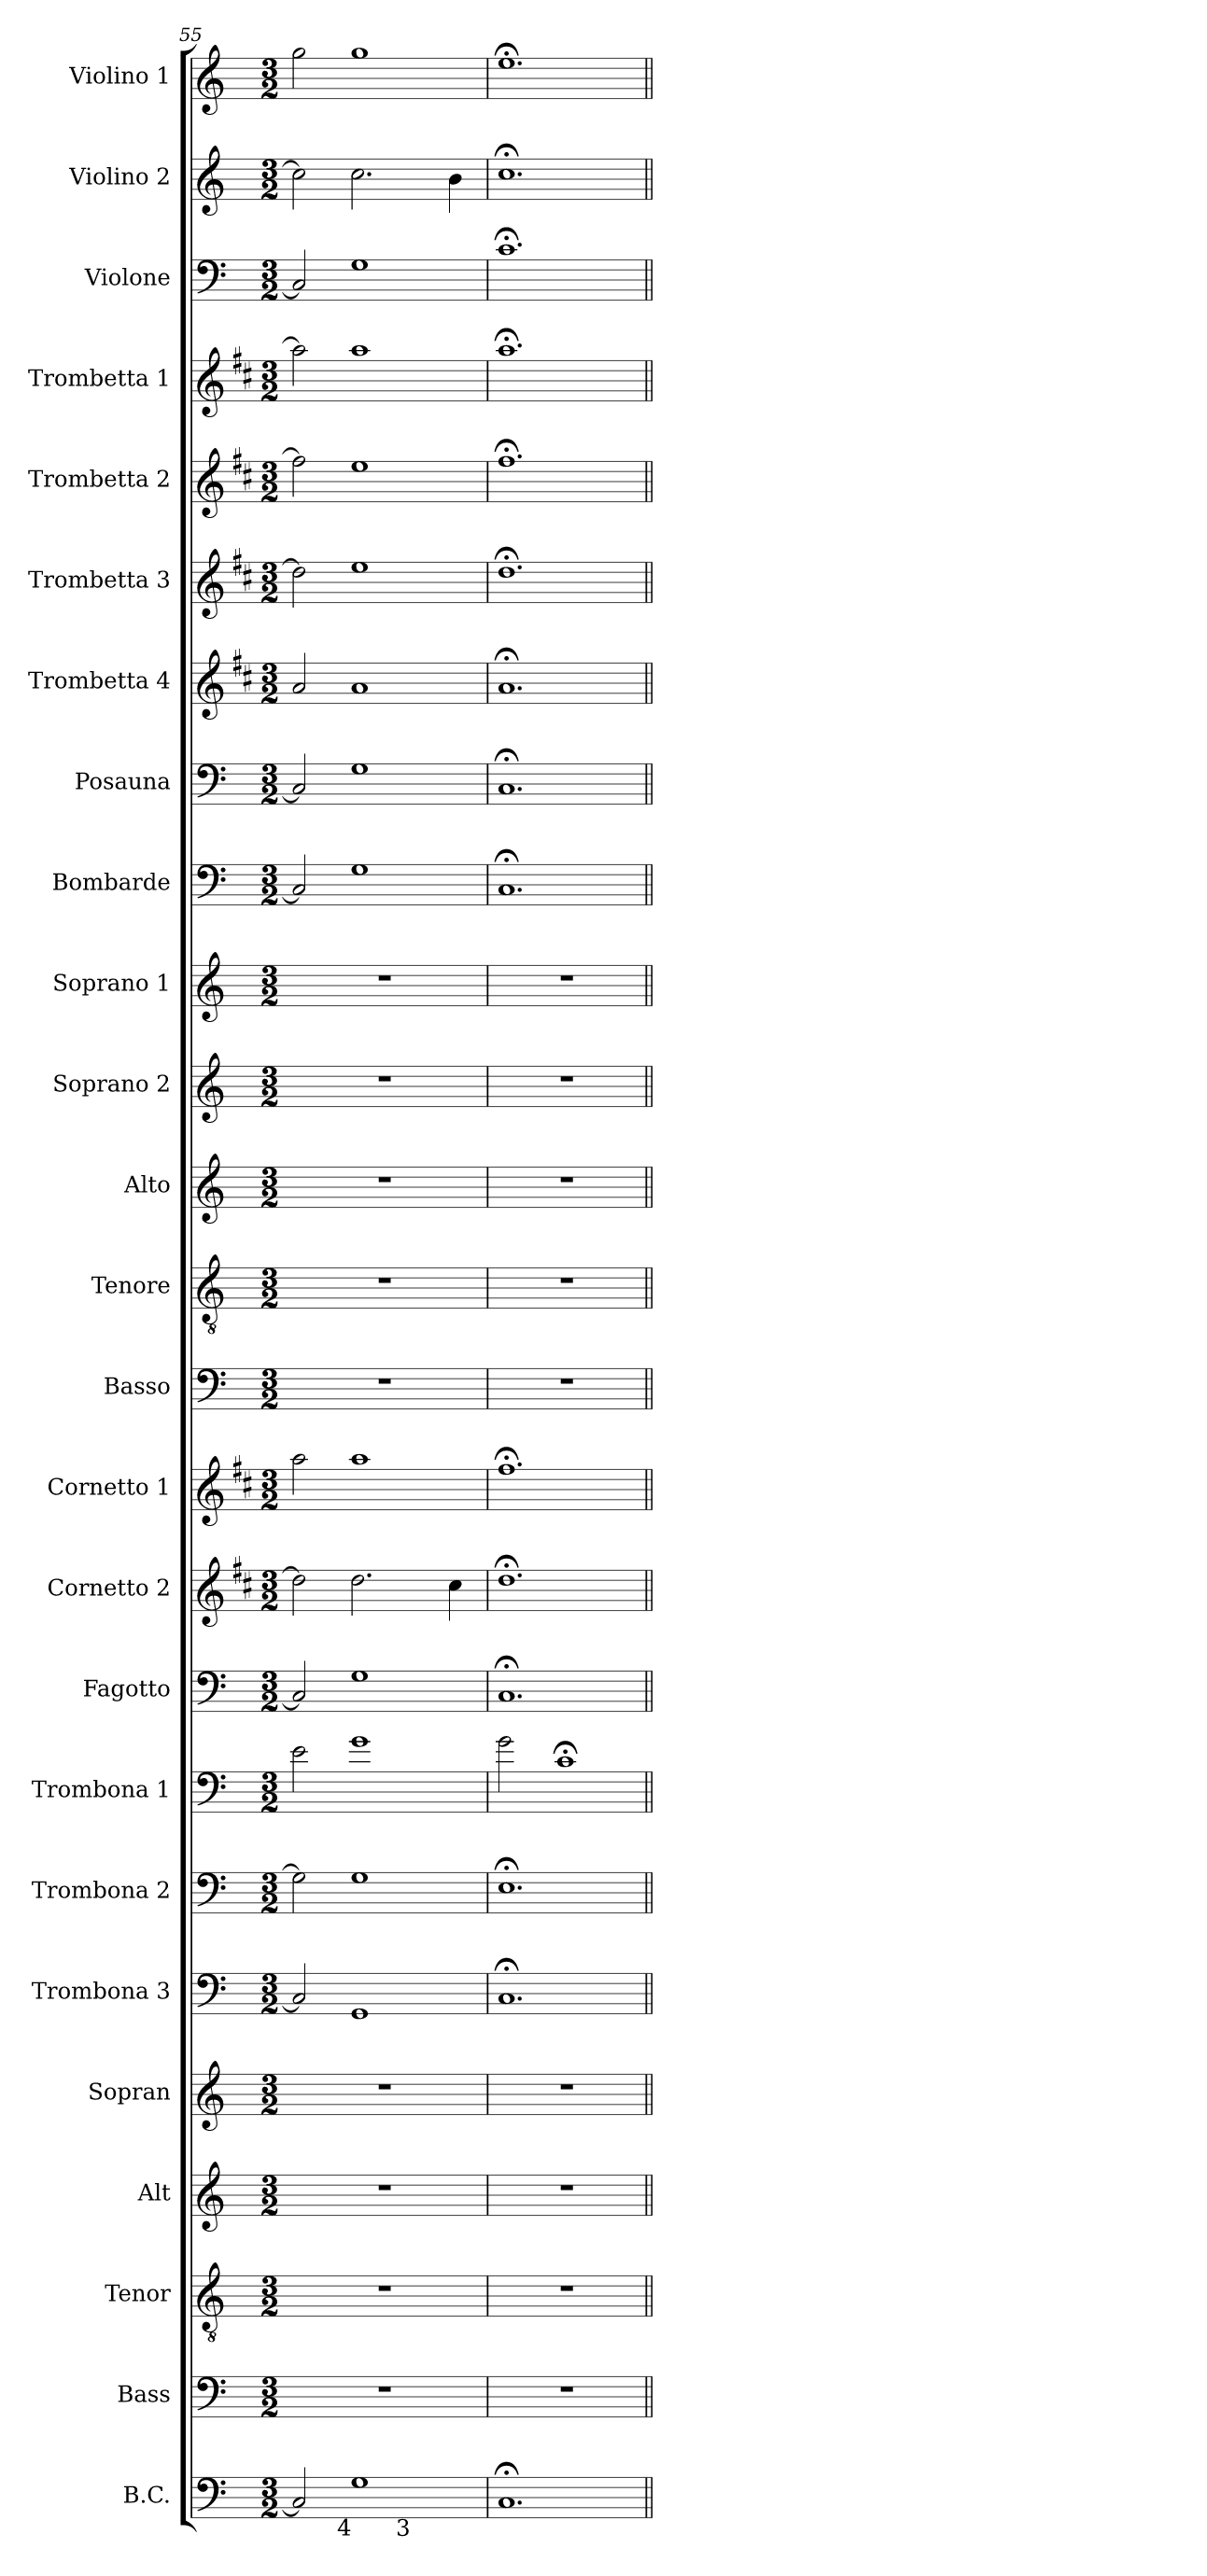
**kern	**kern	**kern	**kern	**kern	**kern	**kern	**kern	**kern	**kern	**kern	**kern	**kern	**kern	**kern	**kern	**kern	**kern	**kern	**kern	**kern	**kern	**kern	**kern	**kern
*part25	*part24	*part23	*part22	*part21	*part20	*part19	*part18	*part17	*part16	*part15	*part14	*part13	*part12	*part11	*part10	*part9	*part8	*part7	*part6	*part5	*part4	*part3	*part2	*part1
*staff25	*staff24	*staff23	*staff22	*staff21	*staff20	*staff19	*staff18	*staff17	*staff16	*staff15	*staff14	*staff13	*staff12	*staff11	*staff10	*staff9	*staff8	*staff7	*staff6	*staff5	*staff4	*staff3	*staff2	*staff1
*I"B.C.	*I"Bass	*I"Tenor	*I"Alt	*I"Sopran	*I"Trombona 3	*I"Trombona 2	*I"Trombona 1	*I"Fagotto	*I"Cornetto 2	*I"Cornetto 1	*I"Basso	*I"Tenore	*I"Alto	*I"Soprano 2	*I"Soprano 1	*I"Bombarde	*I"Posauna	*I"Trombetta 4	*I"Trombetta 3	*I"Trombetta 2	*I"Trombetta 1	*I"Violone	*I"Violino 2	*I"Violino 1
*I'B.C.	*I'B.	*I'T.	*I'A.	*I'S.	*I'Tbn. 2	*I'Tbn. 2	*I'Tbn. 1	*I'Fag.	*I'Cor. 2	*I'Cor. 1	*I'B.	*I'T.	*I'A.	*I'S.	*I'S.	*	*	*	*	*	*	*	*I'Vl. 2	*I'Vl. 1
*clefF4	*clefF4	*clefGv2	*clefG2	*clefG2	*clefF4	*clefF4	*clefF4	*clefF4	*clefG2	*clefG2	*clefF4	*clefGv2	*clefG2	*clefG2	*clefG2	*clefF4	*clefF4	*clefG2	*clefG2	*clefG2	*clefG2	*clefF4	*clefG2	*clefG2
*	*	*ITrd7c12	*	*	*	*	*	*	*ITrd1c2	*ITrd1c2	*	*ITrd7c12	*	*	*	*	*	*ITrd1c2	*ITrd1c2	*ITrd1c2	*ITrd1c2	*	*	*
*k[]	*k[]	*k[]	*k[]	*k[]	*k[]	*k[]	*k[]	*k[]	*k[]	*k[]	*k[]	*k[]	*k[]	*k[]	*k[]	*k[]	*k[]	*k[]	*k[]	*k[]	*k[]	*k[]	*k[]	*k[]
*C:	*C:	*C:	*C:	*C:	*C:	*C:	*C:	*C:	*C:	*C:	*C:	*C:	*C:	*C:	*C:	*C:	*C:	*C:	*C:	*C:	*C:	*C:	*C:	*C:
*M3/2	*M3/2	*M3/2	*M3/2	*M3/2	*M3/2	*M3/2	*M3/2	*M3/2	*M3/2	*M3/2	*M3/2	*M3/2	*M3/2	*M3/2	*M3/2	*M3/2	*M3/2	*M3/2	*M3/2	*M3/2	*M3/2	*M3/2	*M3/2	*M3/2
=55	=55	=55	=55	=55	=55	=55	=55	=55	=55	=55	=55	=55	=55	=55	=55	=55	=55	=55	=55	=55	=55	=55	=55	=55
!	!LO:N:vis=1	!LO:N:vis=1	!LO:N:vis=1	!LO:N:vis=1	!	!	!	!	!	!	!LO:N:vis=1	!LO:N:vis=1	!LO:N:vis=1	!LO:N:vis=1	!LO:N:vis=1	!	!	!	!	!	!	!	!	!
*^	*	*	*	*	*	*	*	*	*	*	*	*	*	*	*	*	*	*	*	*	*	*	*	*
2Ci/]	1ryy	1.r	1.r	1.r	1.r	2Ci/]	2Gi\]	2ei\	2Ci/]	2cci\]	2ggi\	1.r	1.r	1.r	1.r	1.r	2Ci/]	2Ci/]	2gi/	2cci\]	2eei\]	2ggi\]	2Ci/]	2cci\]	2ggi\
!LO:TX:b:rj:t=4	!	!	!	!	!	!	!	!	!	!	!	!	!	!	!	!	!	!	!	!	!	!	!	!	!
1Gi	.	.	.	.	.	1GGi	1Gi	1gi	1Gi	2.cci\	1ggi	.	.	.	.	.	1Gi	1Gi	1gi	1ddi	1ddi	1ggi	1Gi	2.cci\	1ggi
!	!LO:TX:b:rj:t=3	!	!	!	!	!	!	!	!	!	!	!	!	!	!	!	!	!	!	!	!	!	!	!	!
.	2ryy	.	.	.	.	.	.	.	.	.	.	.	.	.	.	.	.	.	.	.	.	.	.	.	.
.	.	.	.	.	.	.	.	.	.	4bi\	.	.	.	.	.	.	.	.	.	.	.	.	.	4bi\	.
=56	=56	=56	=56	=56	=56	=56	=56	=56	=56	=56	=56	=56	=56	=56	=56	=56	=56	=56	=56	=56	=56	=56	=56	=56	=56
!	!	!LO:N:vis=1	!LO:N:vis=1	!LO:N:vis=1	!LO:N:vis=1	!	!	!	!	!	!	!LO:N:vis=1	!LO:N:vis=1	!LO:N:vis=1	!LO:N:vis=1	!LO:N:vis=1	!	!	!	!	!	!	!	!	!
*v	*v	*	*	*	*	*	*	*	*	*	*	*	*	*	*	*	*	*	*	*	*	*	*	*	*
1.C;i	1.r	1.r	1.r	1.r	1.C;i	1.E;i	2gi\	1.C;i	1.cc;i	1.ee;i	1.r	1.r	1.r	1.r	1.r	1.C;i	1.C;i	1.g;i	1.cc;i	1.ee;i	1.gg;i	1.c;i	1.cc;i	1.ee;i
.	.	.	.	.	.	.	1c;i	.	.	.	.	.	.	.	.	.	.	.	.	.	.	.	.	.
=||	=||	=||	=||	=||	=||	=||	=||	=||	=||	=||	=||	=||	=||	=||	=||	=||	=||	=||	=||	=||	=||	=||	=||	=||
*-	*-	*-	*-	*-	*-	*-	*-	*-	*-	*-	*-	*-	*-	*-	*-	*-	*-	*-	*-	*-	*-	*-	*-	*-
